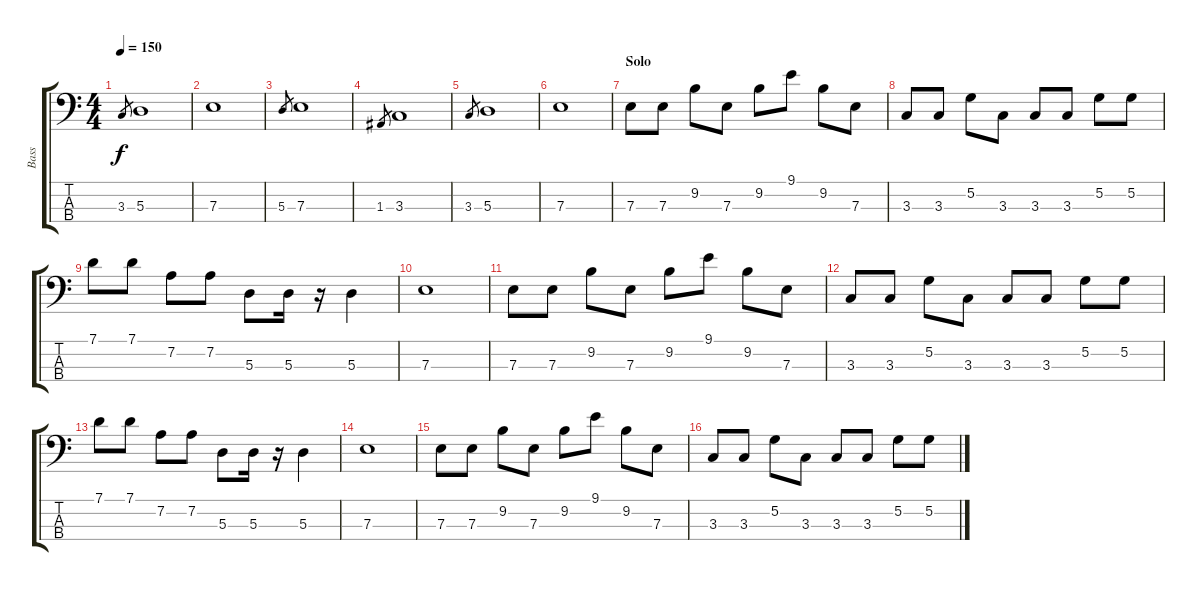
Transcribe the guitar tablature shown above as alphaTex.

\track ("Bass" "Bass") {instrument electricbassfinger}
\staff {score tabs}
\tuning (G2 D2 A1 E1) {hide}
\ts (4 4)
\tempo 150
\clef f4
\ks c
3.3.8{gr dy f} 5.3.1 |
7.3.1 |
5.3.8{gr} 7.3.1 |
1.3.8{gr} 3.3.1 |
3.3.8{gr} 5.3.1 |
7.3.1 |
\section ("" "Solo")
7.3.8 7.3.8 9.2.8 7.3.8 9.2.8 9.1.8 9.2.8 7.3.8 |
3.3.8 3.3.8 5.2.8 3.3.8 3.3.8 3.3.8 5.2.8 5.2.8 |
7.1.8 7.1.8 7.2.8 7.2.8 5.3.8 5.3.16 r.16 5.3.4 |
7.3.1 |
7.3.8 7.3.8 9.2.8 7.3.8 9.2.8 9.1.8 9.2.8 7.3.8 |
3.3.8 3.3.8 5.2.8 3.3.8 3.3.8 3.3.8 5.2.8 5.2.8 |
7.1.8 7.1.8 7.2.8 7.2.8 5.3.8 5.3.16 r.16 5.3.4 |
7.3.1 |
7.3.8 7.3.8 9.2.8 7.3.8 9.2.8 9.1.8 9.2.8 7.3.8 |
3.3.8 3.3.8 5.2.8 3.3.8 3.3.8 3.3.8 5.2.8 5.2.8
